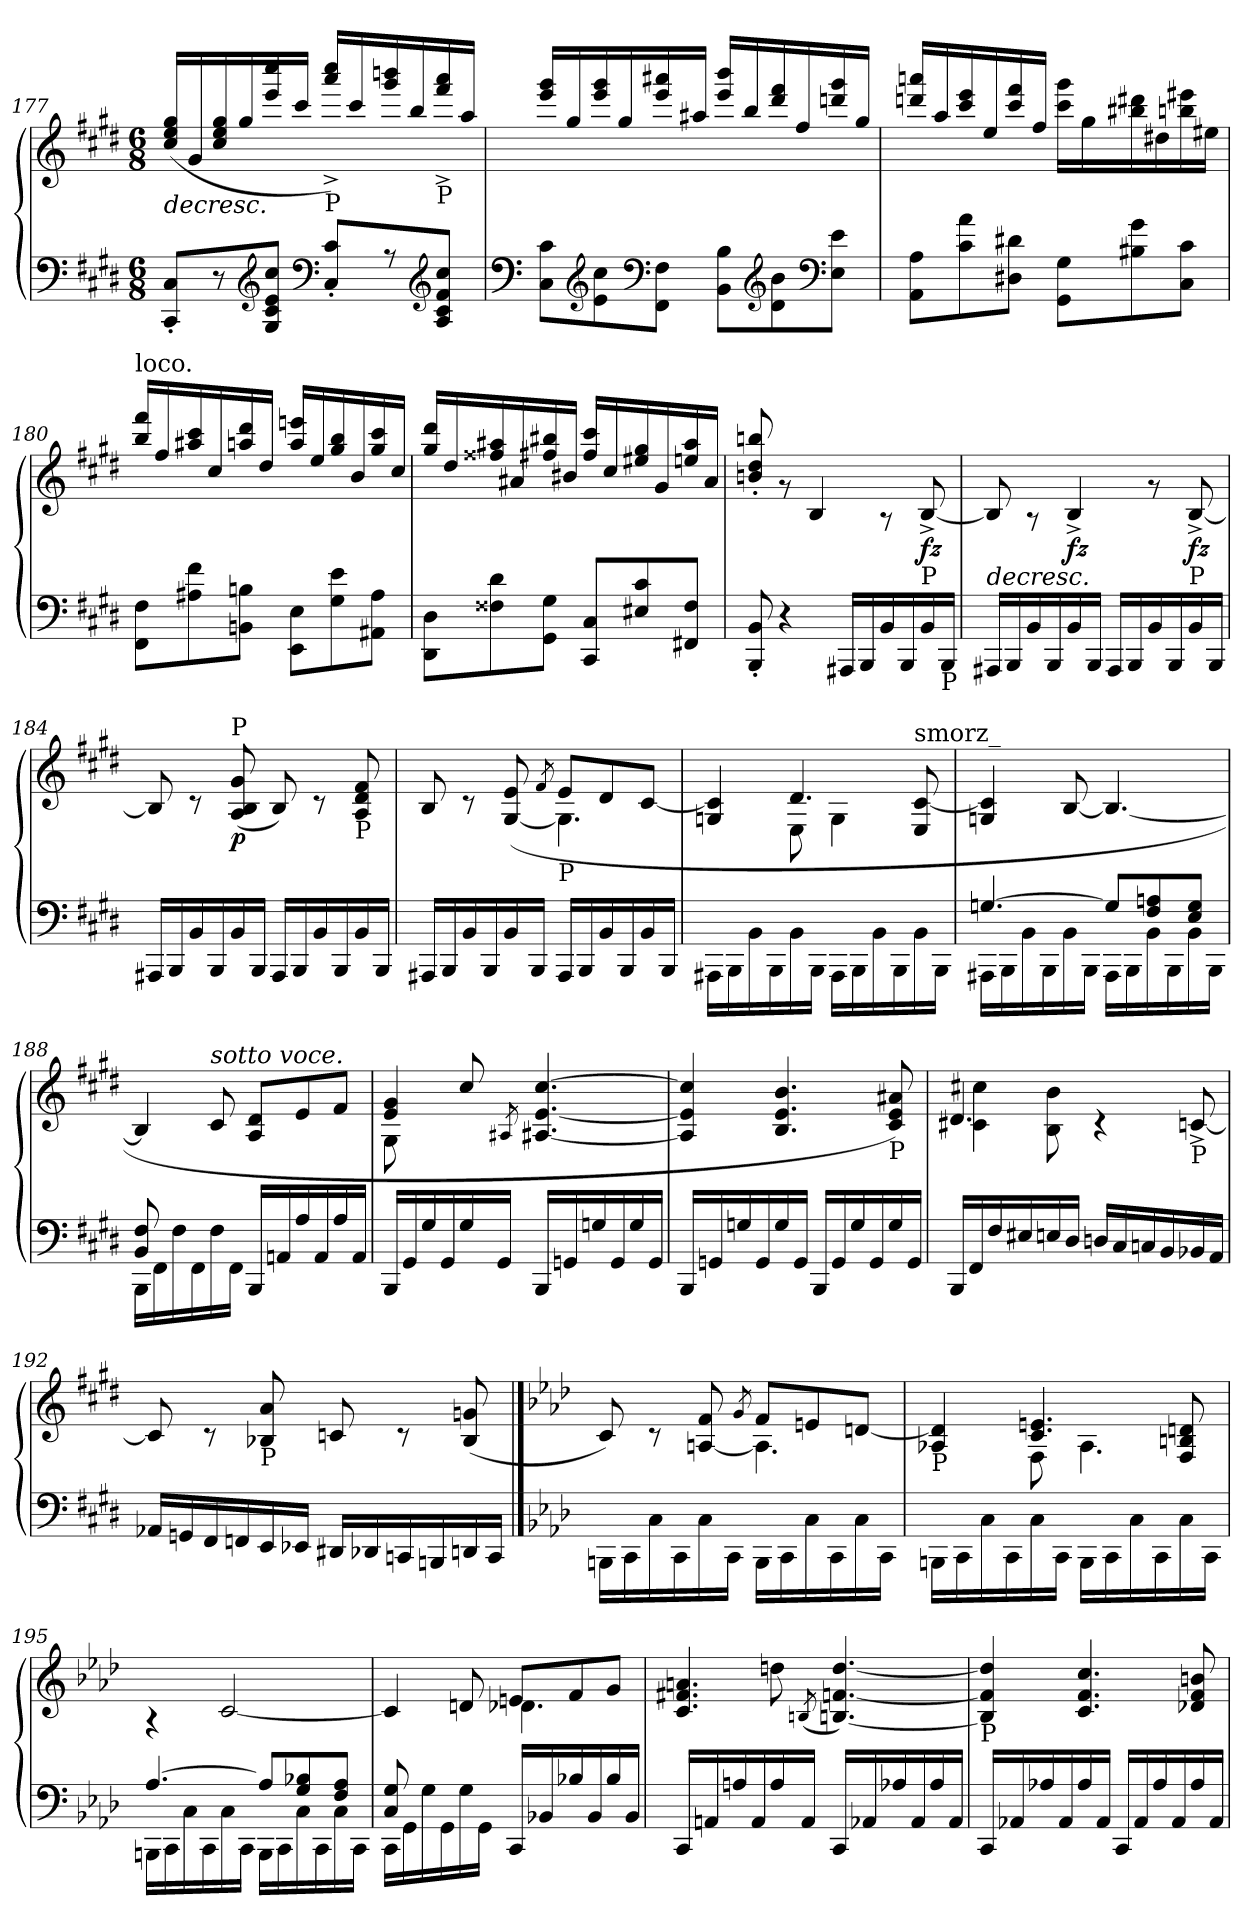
**kern	**kern	**dynam
*part1	*part1	*part1
*staff2	*staff1	*staff1/2
*clefF4	*clefG2	*
*k[f#c#g#d#]	*k[f#c#g#d#]	*
*M6/8	*M6/8	*
=177	=177	=177
!	!	!LO:HP:b
*	*^	*
8CC#/' 8C#/'L	2.ryy	(>16cc#/ 16ee/ 16gg#/LL	>
.	.	16g#/	.
8r	.	16cc#/ 16ee/ 16gg#/	.
.	.	16gg#/	.
*clefG2	*	*	*
8G#/ 8c#/ 8e/ 8cc#/J	.	16eee/ 16cccc#/	.
.	.	16ccc#/JJ	.
*clefF4	*	*	*
!	!	!LO:TX:b:t=P	!
8C#/' 8c#/'L	.	16aaa/^ 16cccc#/^LL)	.
.	.	16ccc#/	.
8r	.	16ggg#/ 16bbbn/	.
.	.	16bb/	.
*clefG2	*	*	*
!	!	!LO:TX:b:t=P	!
8A/ 8c#/ 8f#/ 8cc#/J	.	16fff#/^ 16aaa/^	.
.	.	16aa/JJ	.
!!LO:LB:g=z	!!
=178	=178	=178	=178
*clefF4	*	*	*
8C#\ 8c#\L	2.ryy	16eee/ 16ggg#/LL	.
.	.	16gg#/	.
*clefG2	*	*	*
8e\ 8cc#\	.	16eee/ 16ggg#/	.
.	.	16gg#/	.
*clefF4	*	*	*
8FF#\ 8F#\J	.	16eee/ 16aaa#X/	.
.	.	16aa#X/JJ	.
8BB\ 8B\L	.	16eee/ 16bbb/LL	.
.	.	16bb/	.
*clefG2	*	*	*
8d#\ 8b\	.	16ddd#/ 16fff#/	.
.	.	16ff#/	.
*clefF4	*	*	*
8E\ 8e\J	.	16dddn/ 16ggg#/	.
.	.	16gg#/JJ	.
=179	=179	=179	=179
8AA\ 8A\L	2.ryy	16dddn/ 16aaan/LL	.
.	.	16aa/	.
8c#\ 8a\	.	16ccc#/ 16eee/	.
.	.	16ee/	.
8D#X\ 8d#X\J	.	16ccc#/ 16fff#/	.
.	.	16ff#/JJ	.
8GG#\ 8G#\L	.	16ccc#\ 16ggg#\LL	.
.	.	16gg#\	.
8B#X\ 8g#\	.	16bb#X\ 16ddd#X\	.
.	.	16dd#X\	.
8C#\ 8c#\J	.	16bbn\ 16eee#X\	.
.	.	16ee#X\JJ	.
!!LO:LB:g=z	!!
=180	=180	=180	=180
!	!LO:TX:a:t=loco.	!	!
8FF#\ 8F#\L	2.ryy	16bb/ 16fff#/LL	.
.	.	16ff#/	.
8A#X\ 8f#\	.	16aa#X/ 16ccc#/	.
.	.	16cc#/	.
8BBn\ 8Bn\J	.	16aan/ 16ddd#/	.
.	.	16dd#/JJ	.
8EE\ 8E\L	.	16aa/ 16eeen/LL	.
.	.	16ee/	.
8G#\ 8e\	.	16gg#/ 16bb/	.
.	.	16b/	.
8AA#X\ 8A#\J	.	16gg#/ 16ccc#/	.
.	.	16cc#/JJ	.
=181	=181	=181	=181
8DD#\ 8D#\L	2.ryy	16gg#/ 16ddd#/LL	.
.	.	16dd#/	.
8F##X\ 8d#\	.	16ff##X/ 16aa#X/	.
.	.	16a#X/	.
8GG#\ 8G#\J	.	16ff#X/ 16bb#X/	.
.	.	16b#X/JJ	.
8CC#/ 8C#/L	.	16ff#/ 16ccc#/LL	.
.	.	16cc#/	.
8E#X/ 8c#/	.	16ee#X/ 16gg#/	.
.	.	16g#/	.
8FF#X/ 8F##/J	.	16een/ 16aa#/	.
.	.	16a#/JJ	.
=182	=182	=182	=182
!	!	!	!LO:DY:b
!	!	!	!LO:DY:n=1:b
8BBB/' 8BB/'	2.ryy	8bn/' 8dd#/' 8bbn/'	fz fz
4r	.	8r	.
.	.	4B/	.
16AAA#X/LL	.	.	.
16BBB/	.	.	.
16BB/	.	8r	.
16BBB/	.	.	.
!	!	!LO:TX:b:t=P	!
!	!	!	!LO:DY:n=2:b
16BB/	.	[8B^/	fz
!LO:TX:b:t=P	!	!	!
16BBB/JJ	.	.	.
*	*v	*v	*
!!LO:LB:g=z
=183	=183	=183
!	!	!LO:HP:b
*	*^	*
*	*	*^	*
16AAA#X/LL	2.ryy	8B/]	2ryy	>
16BBB/	.	.	.	.
16BB/	.	8r	.	.
16BBB/	.	.	.	.
!	!	!	!	!LO:DY:b
16BB/	.	4B^/	.	fz
16BBB/JJ	.	.	.	.
16AAA#/LL	.	.	.	.
16BBB/	.	.	.	.
16BB/	.	8rg	8ryy	.
16BBB/	.	.	.	.
!	!	!LO:TX:b:t=P	!	!
!	!	!	!	!LO:DY:b
16BB/	.	[8B^/	16ryy	fz
16BBB/JJ	.	.	16ryy	]
*	*	*v	*v	*
=184	=184	=184	=184
16AAA#X/LL	2.ryy	8B/]	.
16BBB/	.	.	.
16BB/	.	8r	.
16BBB/	.	.	.
!	!	!LO:TX:a:t=P	!
!	!	!	!LO:DY:b
16BB/	.	(>8A/ 8B/ 8g#/	p
16BBB/JJ	.	.	.
16AAA#/LL	.	8B/)	.
16BBB/	.	.	.
16BB/	.	8r	.
16BBB/	.	.	.
!	!	!LO:TX:b:t=P	!
16BB/	.	8A/ 8d#/ 8f#/	.
16BBB/JJ	.	.	.
=185	=185	=185	=185
*	*	*^	*
16AAA#X/LL	2.ryy	8B/	4.ryy	.
16BBB/	.	.	.	.
16BB/	.	8r	.	.
16BBB/	.	.	.	.
16BB/	.	(>[8G#/ 8e/	.	.
16BBB/JJ	.	.	.	.
.	.	8qf#/	.	.
!	!	!LO:TX:b:t=P	!	!
16AAA#/LL	.	8e/L	4.G#\]	.
16BBB/	.	.	.	.
16BB/	.	8d#/	.	.
16BBB/	.	.	.	.
16BB/	.	[8c#/J	.	.
16BBB/JJ	.	.	.	.
!!LO:PB:g=z	!!	!!
=186	=186	=186	=186	=186
16AAA#X\LL	2.ryy	4Gn/ 4c#/]	4ryy	.
16BBB\	.	.	.	.
16BB\	.	.	.	.
16BBB\	.	.	.	.
16BB\	.	4.d#/	8E\	.
16BBB\JJ	.	.	.	.
16AAA#\LL	.	.	4G\	.
16BBB\	.	.	.	.
16BB\	.	.	.	.
16BBB\	.	.	.	.
!	!	!LO:TX:a:t=smorz_	!	!
16BB\	.	8E/ [8c#/	8ryy	.
16BBB\JJ	.	.	.	.
*	*	*v	*v	*
=187	=187	=187	=187
*^	*	*	*
[4.Gn/	16AAA#X\LL	2.ryy	4Gn/ 4c#/]	.
.	16BBB\	.	.	.
.	16BB\	.	.	.
.	16BBB\	.	.	.
.	16BB\	.	[8B/	.
.	16BBB\JJ	.	.	.
8G/L]	16AAA#\LL	.	4.B/_	.
.	16BBB\	.	.	.
8F#/ 8An/	16BB\	.	.	.
.	16BBB\	.	.	.
8E/ 8G/J	16BB\	.	.	.
.	16BBB\JJ	.	.	.
=188	=188	=188	=188	=188
8BB/ 8F#/	16BBB\LL	2.ryy	4B/]	.
.	16FF#\	.	.	.
4ryy	16F#\	.	.	.
.	16FF#\	.	.	.
!	!	!	!LO:TX:a:i:t=sotto voce.	!
.	16F#\	.	8c#/	.
.	16FF#\JJ	.	.	.
16BBB/LL	4.ryy	.	8A/ 8d#/L	.
16AAn/	.	.	.	.
16A/	.	.	8e/	.
16AA/	.	.	.	.
16A/	.	.	8f#/J	.
16AA/JJ	.	.	.	.
*v	*v	*	*	*
!!LO:LB:g=z
=189	=189	=189	=189
*	*	*^	*
16BBB/LL	2ryy	4e/ 4g#/	8G#\	.
16GG#/	.	.	.	.
16G#/	.	.	8ryy	.
16GG#/	.	.	.	.
16G#/	.	8cc#/	8ryy	.
16GG#/JJ	.	.	.	.
.	.	8qA#X/	.	.
16BBB/LL	.	[4.A#/ [4.e/ [4.cc#/	4.ryy	.
16GGn/	.	.	.	.
16Gn/	4ryy	.	.	]
16GG/	.	.	.	.
16G/	.	.	.	.
16GG/JJ	.	.	.	.
*	*	*v	*v	*
=190	=190	=190	=190
16BBB/LL	2.ryy	4A#/] 4e/] 4cc#/]	.
16GGn/	.	.	.
16Gn/	.	.	.
16GG/	.	.	.
16G/	.	4.B/ 4.e/ 4.b/	.
16GG/JJ	.	.	.
16BBB/LL	.	.	.
16GG/	.	.	.
16G/	.	.	.
16GG/	.	.	.
!	!	!LO:TX:b:t=P	!
16G/	.	8c#/ 8e/ 8a#X/)	.
16GG/JJ	.	.	.
=191	=191	=191	=191
*	*	*^	*
16BBB/LL	2.ryy	4.d#/	4c#X\ 4cc#X\	.
16FF#/	.	.	.	.
16F#/	.	.	.	.
16E#X/	.	.	.	.
16En/	.	.	8B\ 8b\	.
16D#/JJ	.	.	.	.
16Dn/LL	.	4r	4.ryy	.
16C#/	.	.	.	.
16Cn/	.	.	.	.
16BB/	.	.	.	.
!	!	!LO:TX:b:t=P	!	!
16BB-X/	.	[8cn^/	.	.
16AA/JJ	.	.	.	.
*	*	*v	*v	*
!!LO:LB:g=z
=192	=192	=192	=192
16AA-X/LL	2.ryy	8c/]	.
16GGn/	.	.	.
16FF#/	.	8r	.
16FFn/	.	.	.
!	!	!LO:TX:b:t=P	!
16EE/	.	8B-X/ 8a/	.
16EE-X/JJ	.	.	.
16DD#X/LL	.	8cn/	.
16DD-X/	.	.	.
16CCn/	.	8r	.
16BBBn/	.	.	.
16DDn/	.	(>8B-/ 8gn/	.
16CC/JJ	.	.	.
*	*v	*v	*
==193	==193	==193
*k[b-e-a-d-]	*k[b-e-a-d-]	*
*	*^	*
*	*	*^	*
16BBBn\LL	2.ryy	8c/)	4.ryy	.
16CC\	.	.	.	.
16C\	.	8r	.	.
16CC\	.	.	.	.
16C\	.	[8An/ 8f/	.	.
16CC\JJ	.	.	.	.
.	.	8qg/	.	.
16BBB\LL	.	8f/L	4.A\]	.
16CC\	.	.	.	.
16C\	.	8en/	.	.
16CC\	.	.	.	.
16C\	.	[8dn/J	.	.
16CC\JJ	.	.	.	.
!!LO:LB:g=z	!!	!!
=194	=194	=194	=194	=194
!	!LO:TX:b:t=P	!	!	!
16BBBn\LL	2.ryy	4A-X/ 4d/]	4ryy	.
16CC\	.	.	.	.
16C\	.	.	.	.
16CC\	.	.	.	.
16C\	.	4.c/ 4.en/	8F\	.
16CC\JJ	.	.	.	.
16BBB\LL	.	.	4.A-\	.
16CC\	.	.	.	.
16C\	.	.	.	.
16CC\	.	.	.	.
16C\	.	8F/ 8Bn/ 8dn/	.	.
16CC\JJ	.	.	.	.
*	*	*v	*v	*
=195	=195	=195	=195
*^	*	*	*
[4.A-/	16BBBn\LL	2.ryy	4r	.
.	16CC\	.	.	.
.	16C\	.	.	.
.	16CC\	.	.	.
.	16C\	.	[2c/	.
.	16CC\JJ	.	.	.
8A-/L]	16BBB\LL	.	.	.
.	16CC\	.	.	.
8G/ 8B-X/	16C\	.	.	.
.	16CC\	.	.	.
8F/ 8A-/J	16C\	.	.	.
.	16CC\JJ	.	.	.
=196	=196	=196	=196	=196
*	*	*	*^	*
8C/ 8G/	16CC\LL	2.ryy	4c/]	4.ryy	.
.	16GG\	.	.	.	.
4ryy	16G\	.	.	.	.
.	16GG\	.	.	.	.
.	16G\	.	8dn/	.	.
.	16GG\JJ	.	.	.	.
16CC/LL	4.ryy	.	8en/L	4.d-X\	.
16BB-X/	.	.	.	.	.
16B-X/	.	.	8f/	.	.
16BB-/	.	.	.	.	.
16B-/	.	.	8g/J	.	.
16BB-/JJ	.	.	.	.	.
*v	*v	*	*	*	*
!!LO:LB:g=z	!!	!!
=197	=197	=197	=197	=197
16CC/LL	2.ryy	4.c/ 4.f#X/ 4.an/	4ryy	.
16AAn/	.	.	.	.
16An/	.	.	.	.
16AA/	.	.	.	.
16A/	.	.	8ddn\	.
16AA/JJ	.	.	.	.
.	.	(>8qBn/	.	.
16CC/LL	.	[4.B/ [4.fn/ [4.dd/)	4.ryy	.
16AA-X/	.	.	.	.
16A-X/	.	.	.	.
16AA-/	.	.	.	.
16A-/	.	.	.	.
16AA-/JJ	.	.	.	.
*	*	*v	*v	*
=198	=198	=198	=198
!	!LO:TX:b:t=P	!	!
16CC/LL	2.ryy	4B/] 4f/] 4dd/]	.
16AA-X/	.	.	.
16A-X/	.	.	.
16AA-/	.	.	.
16A-/	.	4.c/ 4.f/ 4.cc/	.
16AA-/JJ	.	.	.
16CC/LL	.	.	.
16AA-/	.	.	.
16A-/	.	.	.
16AA-/	.	.	.
16A-/	.	8d-X/ 8f/ 8bn/	.
16AA-/JJ	.	.	.
*	*v	*v	*
=	=	=
*-	*-	*-
